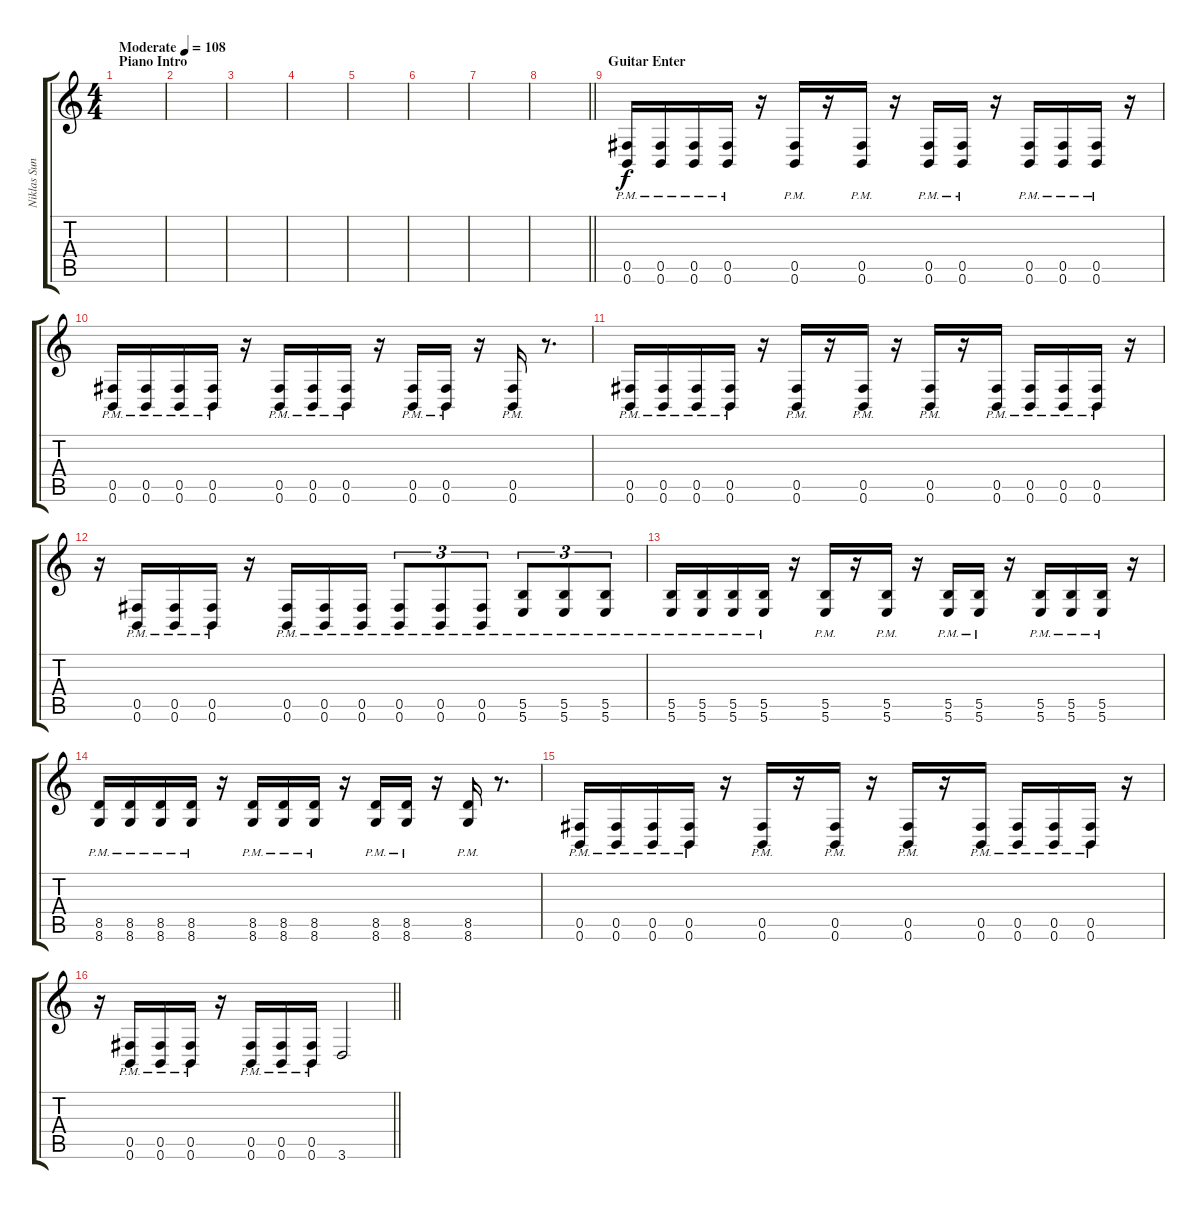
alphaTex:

\track ("Niklas Sundin" "Niklas Sun") {instrument distortionguitar}
\staff {score tabs}
\tuning (Db4 Ab3 E3 B2 Gb2 B1) {hide}
\ts (4 4)
\section ("" "Piano Intro")
\tempo (108 "Moderate")
\clef g2
\ks c
|
|
|
|
|
|
|
\barLineRight lightlight
|
\section ("" "Guitar Enter")
(0.5{pm} 0.6{pm}).16 (0.5{pm} 0.6{pm}).16 (0.5{pm} 0.6{pm}).16 (0.5{pm} 0.6{pm}).16 r.16 (0.5{pm} 0.6{pm}).16 r.16 (0.5{pm} 0.6{pm}).16 r.16 (0.5{pm} 0.6{pm}).16 (0.5{pm} 0.6{pm}).16 r.16 (0.5{pm} 0.6{pm}).16 (0.5{pm} 0.6{pm}).16 (0.5{pm} 0.6{pm}).16 r.16 |
(0.5{pm} 0.6{pm}).16 (0.5{pm} 0.6{pm}).16 (0.5{pm} 0.6{pm}).16 (0.5{pm} 0.6{pm}).16 r.16 (0.5{pm} 0.6{pm}).16 (0.5{pm} 0.6{pm}).16 (0.5{pm} 0.6{pm}).16 r.16 (0.5{pm} 0.6{pm}).16 (0.5{pm} 0.6{pm}).16 r.16 (0.5{pm} 0.6{pm}).16 r.8{d} |
(0.5{pm} 0.6{pm}).16 (0.5{pm} 0.6{pm}).16 (0.5{pm} 0.6{pm}).16 (0.5{pm} 0.6{pm}).16 r.16 (0.5{pm} 0.6{pm}).16 r.16 (0.5{pm} 0.6{pm}).16 r.16 (0.5{pm} 0.6{pm}).16 r.16 (0.5{pm} 0.6{pm}).16 (0.5{pm} 0.6{pm}).16 (0.5{pm} 0.6{pm}).16 (0.5{pm} 0.6{pm}).16 r.16 |
r.16 (0.5{pm} 0.6{pm}).16 (0.5{pm} 0.6{pm}).16 (0.5{pm} 0.6{pm}).16 r.16 (0.5{pm} 0.6{pm}).16 (0.5{pm} 0.6{pm}).16 (0.5{pm} 0.6{pm}).16 (0.5{pm} 0.6{pm}).8{tu (3 2)} (0.5{pm} 0.6{pm}).8{tu (3 2)} (0.5{pm} 0.6{pm}).8{tu (3 2)} (5.5{pm} 5.6{pm}).8{tu (3 2)} (5.5{pm} 5.6{pm}).8{tu (3 2)} (5.5{pm} 5.6{pm}).8{tu (3 2)} |
(5.5{pm} 5.6{pm}).16 (5.5{pm} 5.6{pm}).16 (5.5{pm} 5.6{pm}).16 (5.5{pm} 5.6{pm}).16 r.16 (5.5{pm} 5.6{pm}).16 r.16 (5.5{pm} 5.6{pm}).16 r.16 (5.5{pm} 5.6{pm}).16 (5.5{pm} 5.6{pm}).16 r.16 (5.5{pm} 5.6{pm}).16 (5.5{pm} 5.6{pm}).16 (5.5{pm} 5.6{pm}).16 r.16 |
(8.5{pm} 8.6{pm}).16 (8.5{pm} 8.6{pm}).16 (8.5{pm} 8.6{pm}).16 (8.5{pm} 8.6{pm}).16 r.16 (8.5{pm} 8.6{pm}).16 (8.5{pm} 8.6{pm}).16 (8.5{pm} 8.6{pm}).16 r.16 (8.5{pm} 8.6{pm}).16 (8.5{pm} 8.6{pm}).16 r.16 (8.5{pm} 8.6{pm}).16 r.8{d} |
(0.5{pm} 0.6{pm}).16 (0.5{pm} 0.6{pm}).16 (0.5{pm} 0.6{pm}).16 (0.5{pm} 0.6{pm}).16 r.16 (0.5{pm} 0.6{pm}).16 r.16 (0.5{pm} 0.6{pm}).16 r.16 (0.5{pm} 0.6{pm}).16 r.16 (0.5{pm} 0.6{pm}).16 (0.5{pm} 0.6{pm}).16 (0.5{pm} 0.6{pm}).16 (0.5{pm} 0.6{pm}).16 r.16 |
\barLineRight lightlight
r.16 (0.5{pm} 0.6{pm}).16 (0.5{pm} 0.6{pm}).16 (0.5{pm} 0.6{pm}).16 r.16 (0.5{pm} 0.6{pm}).16 (0.5{pm} 0.6{pm}).16 (0.5{pm} 0.6{pm}).16 3.6.2
